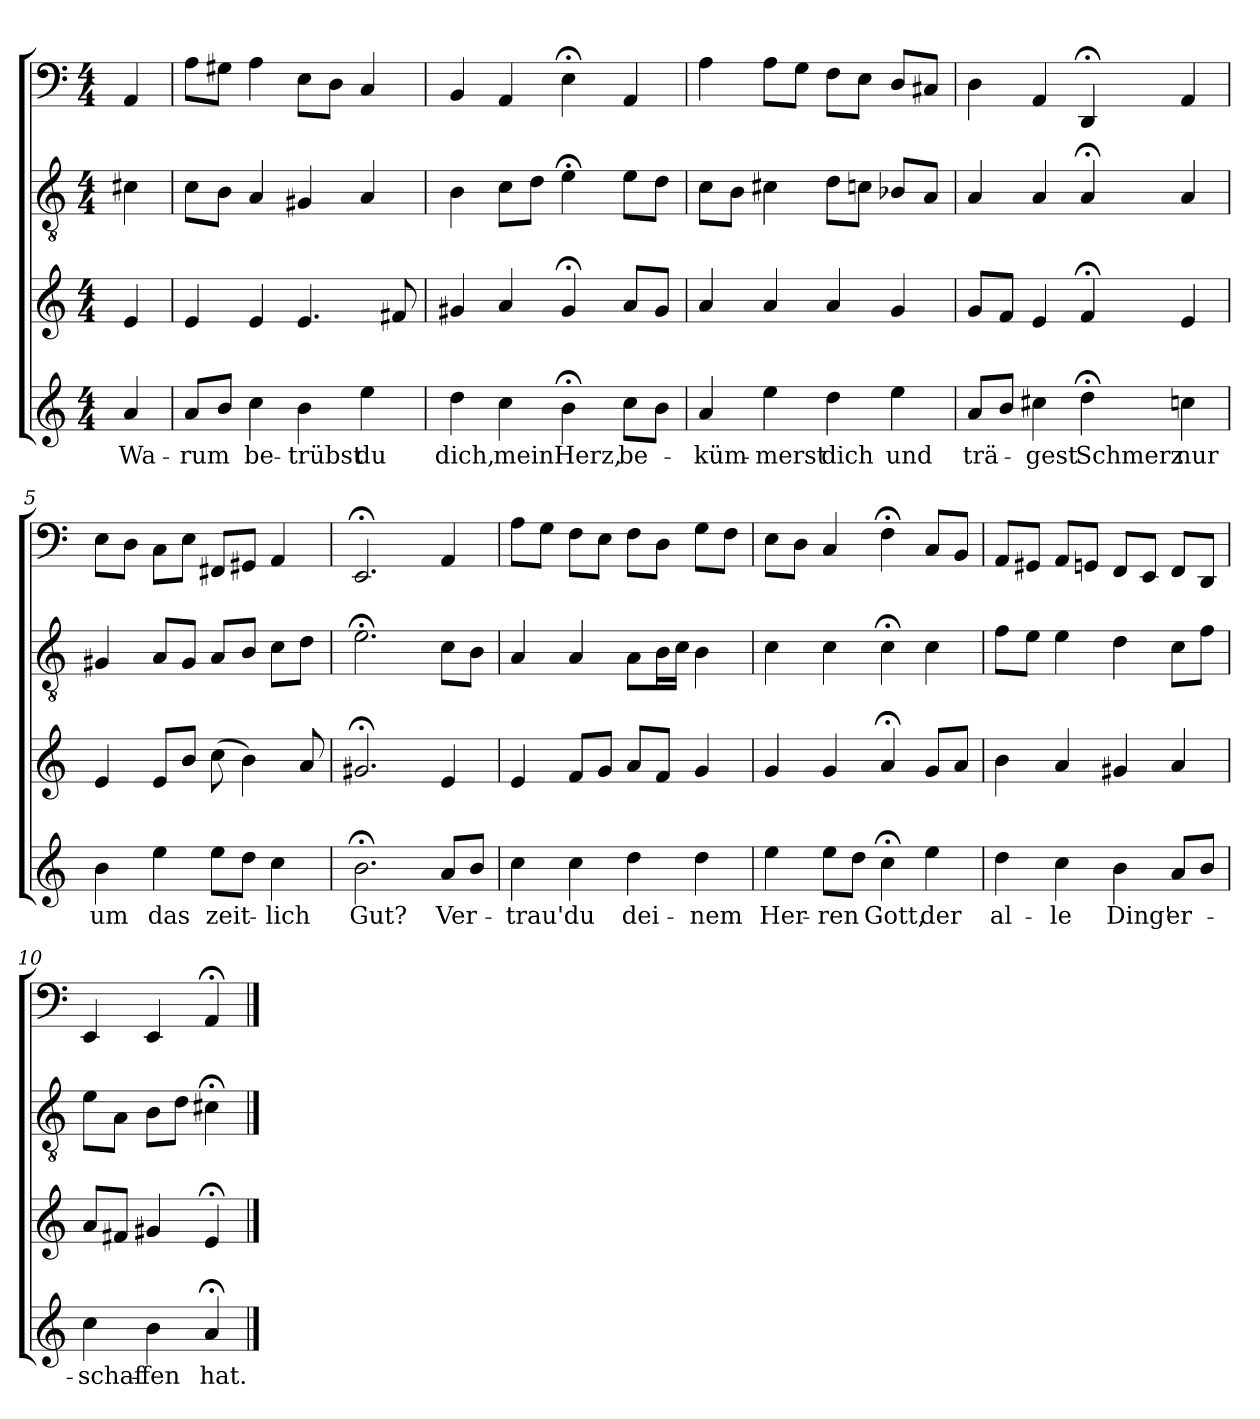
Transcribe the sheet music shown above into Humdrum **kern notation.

**kern	**text	**kern	**kern	**kern
*part4	*part4	*part3	*part2	*part1
*staff4	*staff4	*staff3	*staff2	*staff1
*clefG2	*	*clefG2	*clefGv2	*clefF4
*k[]	*	*k[]	*k[]	*k[]
*a:	*	*a:	*a:	*a:
*M4/4	*	*M4/4	*M4/4	*M4/4
=	=	=	=	=
4a/	Wa-	4e/	4c#X\	4AA/
=1	=1	=1	=1	=1
8a/L	-rum	4e/	8c\L	8A\L
8b/J	.	.	8B\J	8G#X\J
4cc\	be-	4e/	4A/	4A\
4b\	-trübst	4.e/	4G#X/	8E\L
.	.	.	.	8D\J
4ee\	du	.	4A/	4C/
.	.	8f#X/	.	.
=2	=2	=2	=2	=2
4dd\	dich,	4g#X/	4B\	4BB/
4cc\	mein	4a/	8c\L	4AA/
.	.	.	8d\J	.
4b;<\	Herz,	4g#;</	4e;<\	4E;<\
8cc\L	be-	8a/L	8e\L	4AA/
8b\J	.	8g#/J	8d\J	.
=3	=3	=3	=3	=3
4a/	-küm-	4a/	8c\L	4A\
.	.	.	8B\J	.
4ee\	-merst	4a/	4c#X\	8A\L
.	.	.	.	8G\J
4dd\	dich	4a/	8d\L	8F\L
.	.	.	8cn\J	8E\J
4ee\	und	4g/	8B-X/L	8D/L
.	.	.	8A/J	8C#X/J
=4	=4	=4	=4	=4
8a/L	trä-	8g/L	4A/	4D\
8b/J	.	8f/J	.	.
4cc#X\	-gest	4e/	4A/	4AA/
4dd;<\	Schmerz	4f;</	4A;</	4DD;</
4ccn\	nur	4e/	4A/	4AA/
=5	=5	=5	=5	=5
4b\	um	4e/	4G#X/	8E\L
.	.	.	.	8D\J
4ee\	das	8e/L	8A/L	8C\L
.	.	8b/J	8G#/J	8E\J
8ee\L	zeit-	(8cc\	8A/L	8FF#X/L
8dd\J	.	4b\)	8B/J	8GG#X/J
4cc\	-lich	.	8c\L	4AA/
.	.	8a/	8d\J	.
=6	=6	=6	=6	=6
2.b;<\	Gut?	2.g#X;</	2.e;<\	2.EE;</
8a/L	Ver-	4e/	8c\L	4AA/
8b/J	.	.	8B\J	.
=7	=7	=7	=7	=7
4cc\	-trau'	4e/	4A/	8A\L
.	.	.	.	8G\J
4cc\	du	8f/L	4A/	8F\L
.	.	8g/J	.	8E\J
4dd\	dei-	8a/L	8A\L	8F\L
.	.	8f/J	16B\L	8D\J
.	.	.	16c\JJ	.
4dd\	-nem	4g/	4B\	8G\L
.	.	.	.	8F\J
=8	=8	=8	=8	=8
4ee\	Her-	4g/	4c\	8E\L
.	.	.	.	8D\J
8ee\L	-ren	4g/	4c\	4C/
8dd\J	.	.	.	.
4cc;<\	Gott,	4a;</	4c;<\	4F;<\
4ee\	der	8g/L	4c\	8C/L
.	.	8a/J	.	8BB/J
=9	=9	=9	=9	=9
4dd\	al-	4b\	8f\L	8AA/L
.	.	.	8e\J	8GG#X/J
4cc\	-le	4a/	4e\	8AA/L
.	.	.	.	8GGn/J
4b\	Ding'	4g#X/	4d\	8FF/L
.	.	.	.	8EE/J
8a/L	er-	4a/	8c\L	8FF/L
8b/J	.	.	8f\J	8DD/J
=10	=10	=10	=10	=10
4cc\	-schaf-	8a/L	8e\L	4EE/
.	.	8f#X/J	8A\J	.
4b\	-fen	4g#X/	8B\L	4EE/
.	.	.	8d\J	.
4a;</	hat.	4e;</	4c#X;<\	4AA;</
==	==	==	==	==
*-	*-	*-	*-	*-
